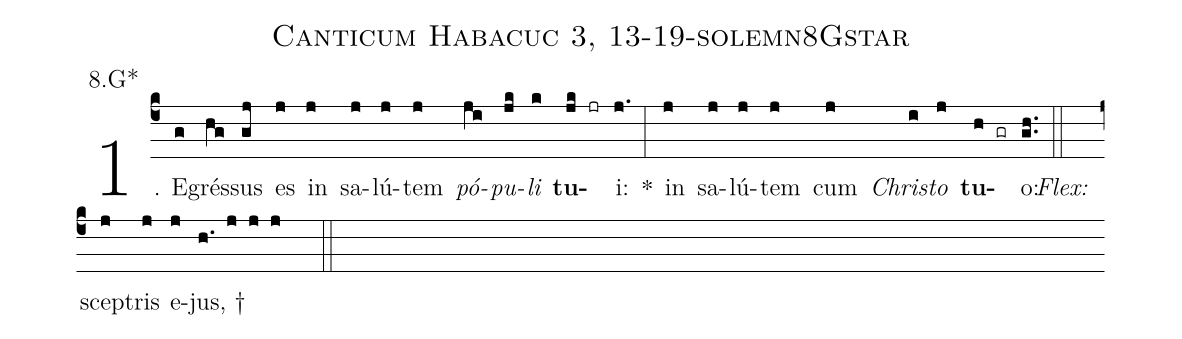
name: Canticum Habacuc 3, 13-19-solemn8Gstar;
annotation: 8.G*;
%%
(c4)1. E(g)grés(hg)sus(gj) es(j) in(j) sa(j)lú(j)tem(j) <i>pó</i>(ji)<i>pu</i>(jk)<i>li</i>(k) <b>tu</b>(jk jr)i:(j.) *(:) in(j) sa(j)lú(j)tem(j) cum(j) <i>Chris</i>(i)<i>to</i>(j) <b>tu</b>(h gr)o:(gh..) (::)
<i>Flex:</i>()  scep(j)tris(j) e(j)jus, †(h. j j j  ::)
